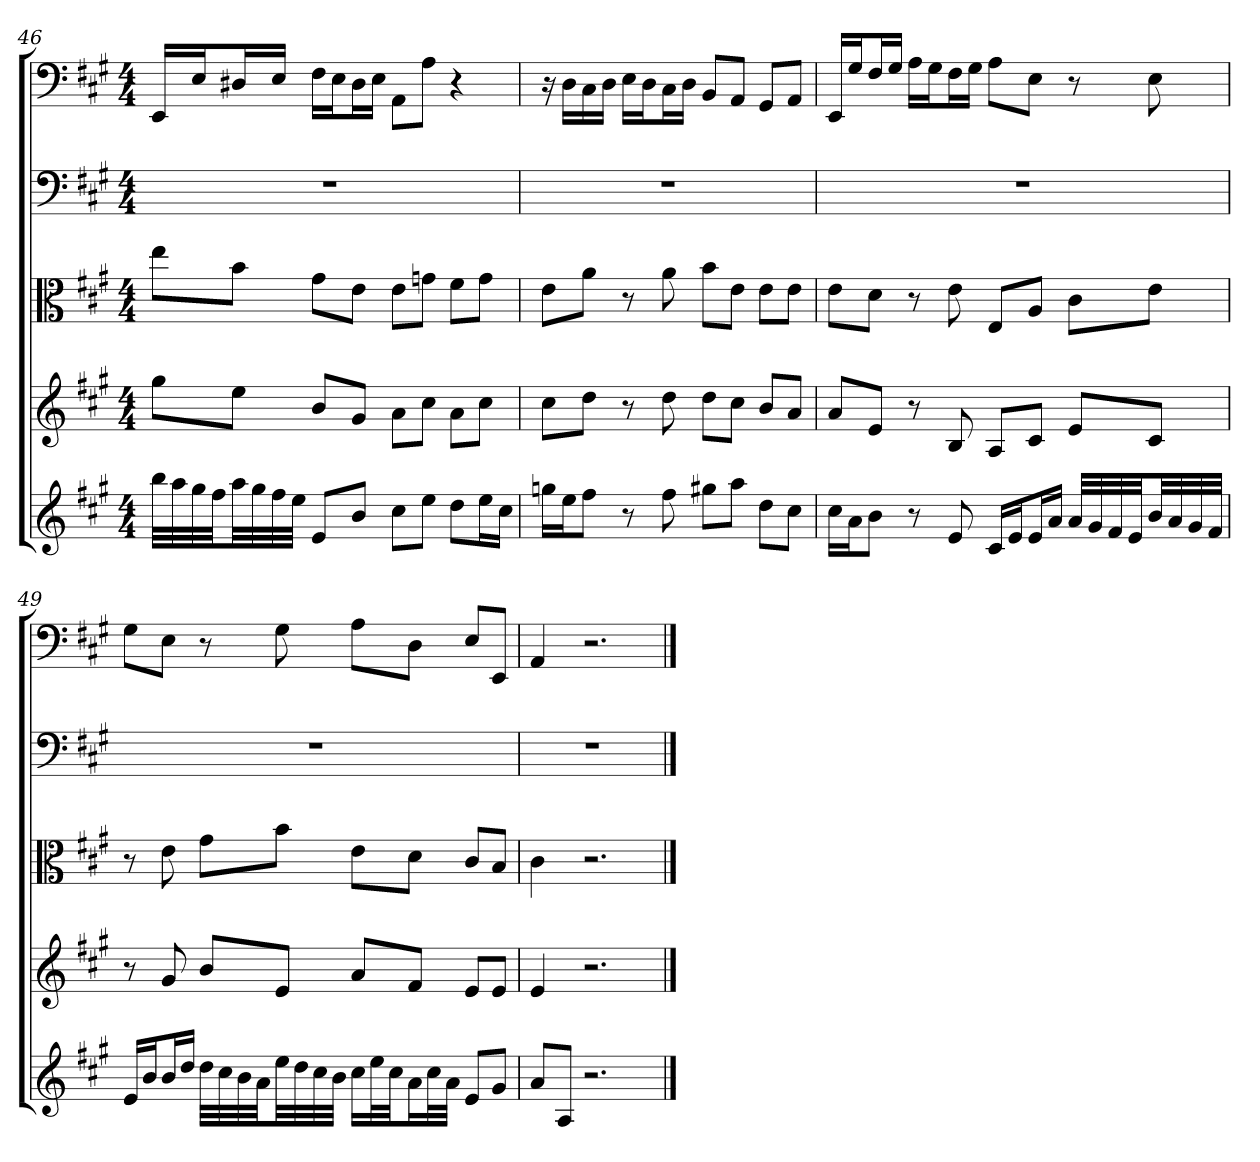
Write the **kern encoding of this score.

**kern	**kern	**kern	**kern	**kern
*part5	*part4	*part3	*part2	*part1
*staff5	*staff4	*staff3	*staff2	*staff1
*	*	*clefC3	*clefF4	*clefF4
*k[f#c#g#]	*k[f#c#g#]	*k[f#c#g#]	*k[f#c#g#]	*k[f#c#g#]
*A:	*A:	*A:	*A:	*A:
*M4/4	*M4/4	*M4/4	*M4/4	*M4/4
=46	=46	=46	=46	=46
32bbLLL	8gg#L	8ee\L	1r	16EE/LL
32aa	.	.	.	.
32gg#	.	.	.	16E/J
32ff#JJ	.	.	.	.
32aaLL	8eeJ	8b\J	.	16D#X/L
32gg#	.	.	.	.
32ff#	.	.	.	16E/JJ
32eeJJJ	.	.	.	.
8eL	8bL	8g#\L	.	16F#\LL
.	.	.	.	16E\J
8bJ	8g#J	8e\J	.	16D#\L
.	.	.	.	16E\JJ
8cc#L	8aL	8e\L	.	8AA\L
8eeJ	8cc#J	8gn\J	.	8A\J
8ddL	8aL	8f#\L	.	4r
16eeL	8cc#J	8g\J	.	.
16cc#JJ	.	.	.	.
=47	=47	=47	=47	=47
16ggnLL	8cc#L	8e\L	1r	16r
16eeJ	.	.	.	16D\LL
8ff#J	8ddJ	8a\J	.	16C#\
.	.	.	.	16D\JJ
8r	8r	8r	.	16E\LL
.	.	.	.	16D\J
8ff#	8dd	8a	.	16C#\L
.	.	.	.	16D\JJ
8gg#XL	8ddL	8b\L	.	8BB/L
8aaJ	8cc#J	8e\J	.	8AA/J
8ddL	8bL	8e\L	.	8GG#/L
8cc#J	8aJ	8e\J	.	8AA/J
=48	=48	=48	=48	=48
16cc#LL	8aL	8e\L	1r	16EE/LL
16aJ	.	.	.	16G#/J
8bJ	8eJ	8d\J	.	16F#/L
.	.	.	.	16G#/JJ
8r	8r	8r	.	16A\LL
.	.	.	.	16G#\J
8e	8B	8e	.	16F#\L
.	.	.	.	16G#\JJ
16c#LL	8AL	8E/L	.	8A\L
16eJ	.	.	.	.
16eL	8c#J	8A/J	.	8E\J
16aJJ	.	.	.	.
32aLLL	8eL	8c#\L	.	8r
32g#	.	.	.	.
32f#	.	.	.	.
32eJJ	.	.	.	.
32bLL	8c#J	8e\J	.	8E
32a	.	.	.	.
32g#	.	.	.	.
32f#JJJ	.	.	.	.
=49	=49	=49	=49	=49
16eLL	8r	8r	1r	8G#\L
16bJ	.	.	.	.
16bL	8g#	8e	.	8E\J
16ddJJ	.	.	.	.
32ddLLL	8bL	8g#\L	.	8r
32cc#	.	.	.	.
32b	.	.	.	.
32aJJ	.	.	.	.
32eeLL	8eJ	8b\J	.	8G#
32dd	.	.	.	.
32cc#	.	.	.	.
32bJJJ	.	.	.	.
16cc#LL	8aL	8e\L	.	8A\L
32eeL	.	.	.	.
32cc#JJ	.	.	.	.
16aL	8f#J	8d\J	.	8D\J
32cc#L	.	.	.	.
32aJJJ	.	.	.	.
8eL	8eL	8c#/L	.	8E/L
8g#J	8eJ	8B/J	.	8EE/J
=50	=50	=50	=50	=50
8aL	4e	4c#	1r	4AA
8AJ	.	.	.	.
2.r	2.r	2.r	.	2.r
==	==	==	==	==
*-	*-	*-	*-	*-
